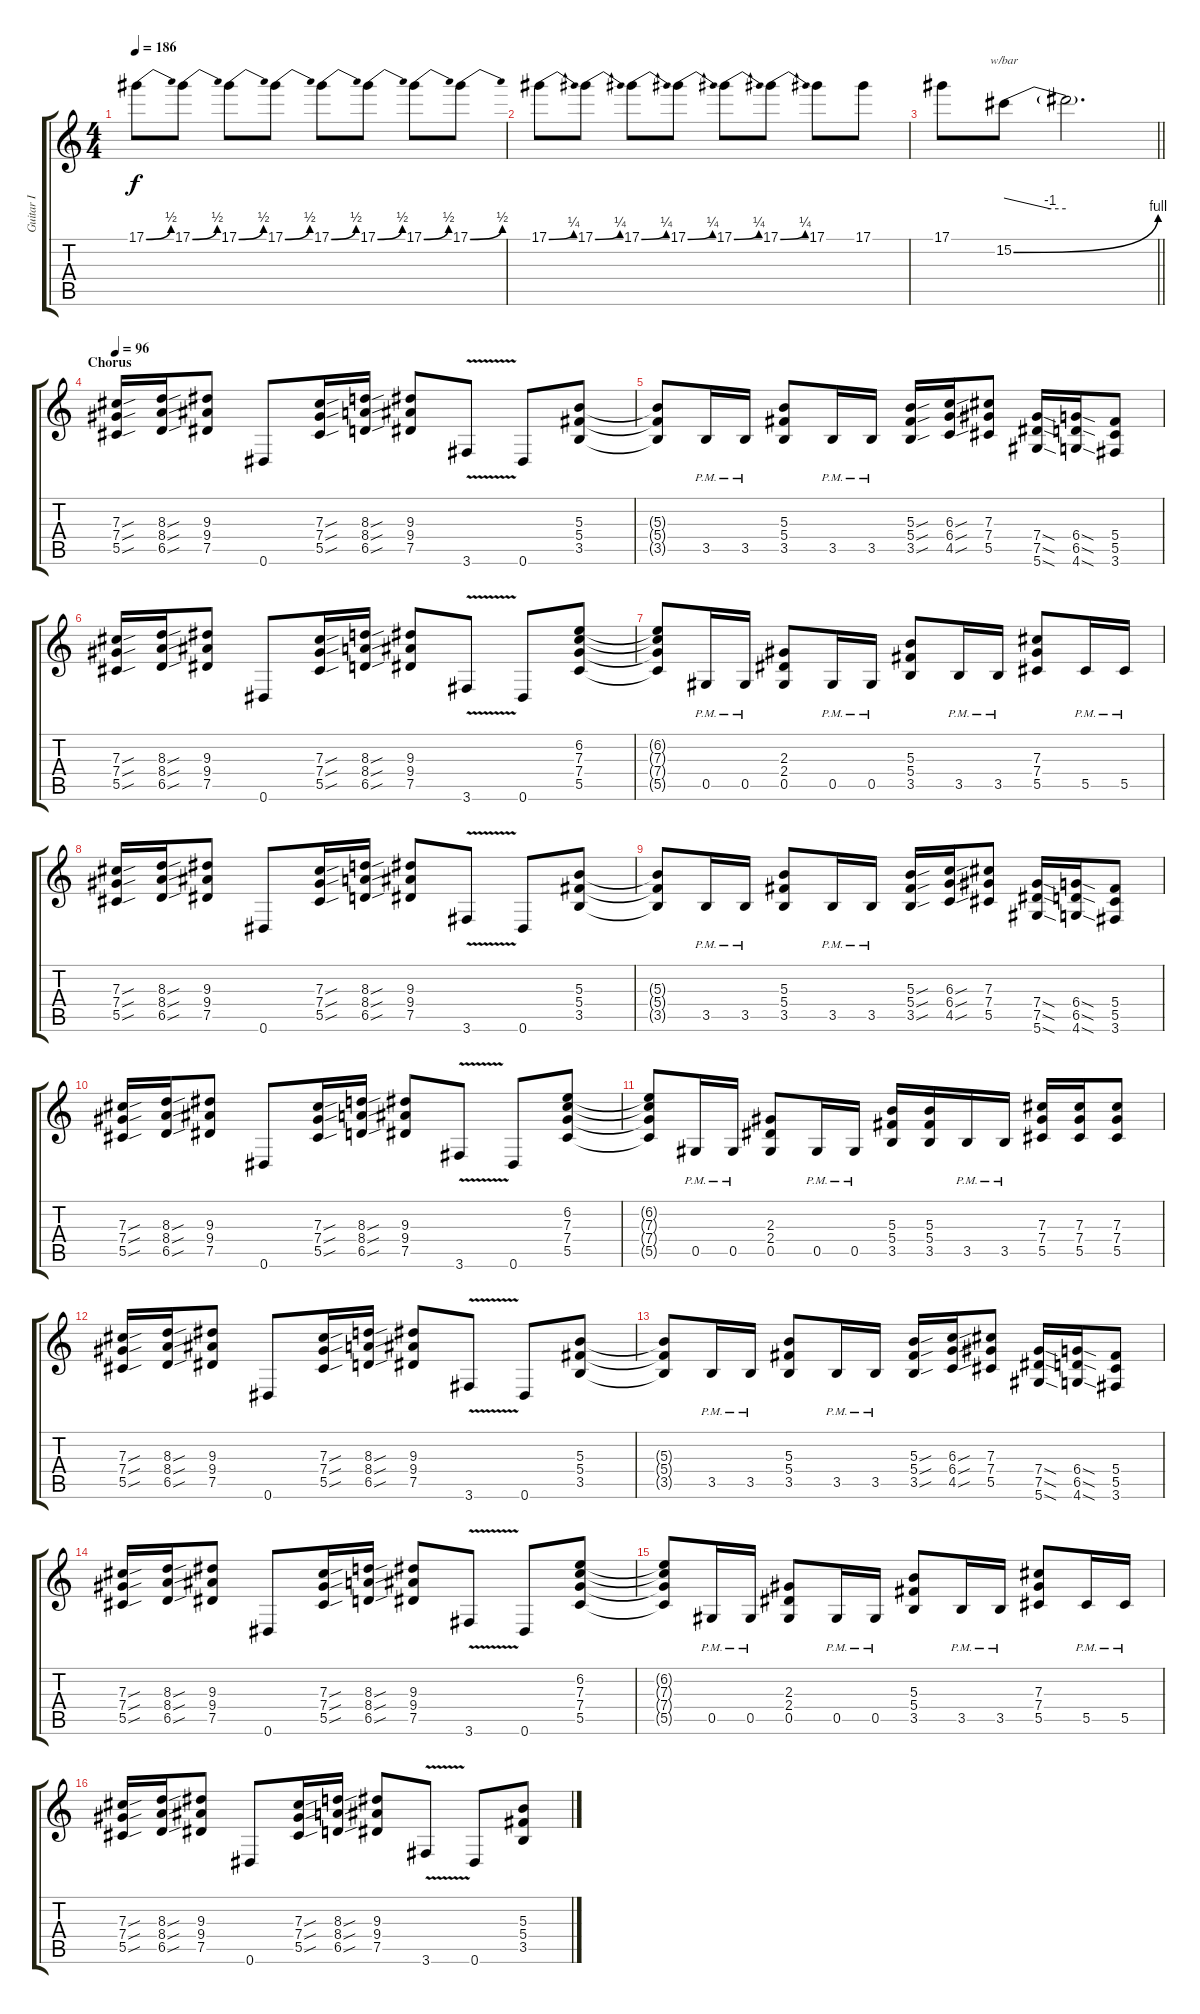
\track ("Guitar I" "Guitar I") {instrument distortionguitar}
\staff {score tabs}
\tuning (Eb4 Bb3 Gb3 Db3 Ab2 Eb2) {hide}
\ts (4 4)
\tempo 186
\clef g2
\ks c
17.1{be (bend 0 0 60 2)}.8{dy f} 17.1{be (bend 0 0 60 2)}.8 17.1{be (bend 0 0 60 2)}.8 17.1{be (bend 0 0 60 2)}.8 17.1{be (bend 0 0 60 2)}.8 17.1{be (bend 0 0 60 2)}.8 17.1{be (bend 0 0 60 2)}.8 17.1{be (bend 0 0 60 2)}.8 |
17.1{be (bend 0 0 60 1)}.8 17.1{be (bend 0 0 60 1)}.8 17.1{be (bend 0 0 60 1)}.8 17.1{be (bend 0 0 60 1)}.8 17.1{be (bend 0 0 60 1)}.8 17.1{be (bend 0 0 60 1)}.8 17.1.8 17.1.8 |
\barLineRight lightlight
17.1.8 15.2{be (bend 0 0 60 4)}.8{tbe (custom default 0 0 45 -4 60 -4)} 15.2{t}.2{d} |
\section ("" "Chorus")
\tempo 96
(7.3{sou} 7.4{sou} 5.5{sou}).16 (8.3{sou} 8.4{sou} 6.5{sou}).16 (9.3 9.4 7.5).8 0.6.8 (7.3{sou} 7.4{sou} 5.5{sou}).16 (8.3{sou} 8.4{sou} 6.5{sou}).16 (9.3 9.4 7.5).8 3.6{v}.8 0.6.8 (5.3 5.4 3.5).8 |
(5.3{t} 5.4{t} 3.5{t}).8 3.5{pm}.16 3.5{pm}.16 (5.3 5.4 3.5).8 3.5{pm}.16 3.5{pm}.16 (5.3{sou} 5.4{sou} 3.5{sou}).16 (6.3{sou} 6.4{sou} 4.5{sou}).16 (7.3 7.4 5.5).8 (7.4{sod} 7.5{sod} 5.6{sod}).16 (6.4{sod} 6.5{sod} 4.6{sod}).16 (5.4 5.5 3.6).8 |
(7.3{sou} 7.4{sou} 5.5{sou}).16 (8.3{sou} 8.4{sou} 6.5{sou}).16 (9.3 9.4 7.5).8 0.6.8 (7.3{sou} 7.4{sou} 5.5{sou}).16 (8.3{sou} 8.4{sou} 6.5{sou}).16 (9.3 9.4 7.5).8 3.6{v}.8 0.6.8 (6.2 7.3 7.4 5.5).8 |
(6.2{t} 7.3{t} 7.4{t} 5.5{t}).8 0.5{pm}.16 0.5{pm}.16 (2.3 2.4 0.5).8 0.5{pm}.16 0.5{pm}.16 (5.3 5.4 3.5).8 3.5{pm}.16 3.5{pm}.16 (7.3 7.4 5.5).8 5.5{pm}.16 5.5{pm}.16 |
(7.3{sou} 7.4{sou} 5.5{sou}).16 (8.3{sou} 8.4{sou} 6.5{sou}).16 (9.3 9.4 7.5).8 0.6.8 (7.3{sou} 7.4{sou} 5.5{sou}).16 (8.3{sou} 8.4{sou} 6.5{sou}).16 (9.3 9.4 7.5).8 3.6{v}.8 0.6.8 (5.3 5.4 3.5).8 |
(5.3{t} 5.4{t} 3.5{t}).8 3.5{pm}.16 3.5{pm}.16 (5.3 5.4 3.5).8 3.5{pm}.16 3.5{pm}.16 (5.3{sou} 5.4{sou} 3.5{sou}).16 (6.3{sou} 6.4{sou} 4.5{sou}).16 (7.3 7.4 5.5).8 (7.4{sod} 7.5{sod} 5.6{sod}).16 (6.4{sod} 6.5{sod} 4.6{sod}).16 (5.4 5.5 3.6).8 |
(7.3{sou} 7.4{sou} 5.5{sou}).16 (8.3{sou} 8.4{sou} 6.5{sou}).16 (9.3 9.4 7.5).8 0.6.8 (7.3{sou} 7.4{sou} 5.5{sou}).16 (8.3{sou} 8.4{sou} 6.5{sou}).16 (9.3 9.4 7.5).8 3.6{v}.8 0.6.8 (6.2 7.3 7.4 5.5).8 |
(6.2{t} 7.3{t} 7.4{t} 5.5{t}).8 0.5{pm}.16 0.5{pm}.16 (2.3 2.4 0.5).8 0.5{pm}.16 0.5{pm}.16 (5.3 5.4 3.5).16 (5.3 5.4 3.5).16 3.5{pm}.16 3.5{pm}.16 (7.3 7.4 5.5).16 (7.3 7.4 5.5).16 (7.3 7.4 5.5).8 |
(7.3{sou} 7.4{sou} 5.5{sou}).16 (8.3{sou} 8.4{sou} 6.5{sou}).16 (9.3 9.4 7.5).8 0.6.8 (7.3{sou} 7.4{sou} 5.5{sou}).16 (8.3{sou} 8.4{sou} 6.5{sou}).16 (9.3 9.4 7.5).8 3.6{v}.8 0.6.8 (5.3 5.4 3.5).8 |
(5.3{t} 5.4{t} 3.5{t}).8 3.5{pm}.16 3.5{pm}.16 (5.3 5.4 3.5).8 3.5{pm}.16 3.5{pm}.16 (5.3{sou} 5.4{sou} 3.5{sou}).16 (6.3{sou} 6.4{sou} 4.5{sou}).16 (7.3 7.4 5.5).8 (7.4{sod} 7.5{sod} 5.6{sod}).16 (6.4{sod} 6.5{sod} 4.6{sod}).16 (5.4 5.5 3.6).8 |
(7.3{sou} 7.4{sou} 5.5{sou}).16 (8.3{sou} 8.4{sou} 6.5{sou}).16 (9.3 9.4 7.5).8 0.6.8 (7.3{sou} 7.4{sou} 5.5{sou}).16 (8.3{sou} 8.4{sou} 6.5{sou}).16 (9.3 9.4 7.5).8 3.6{v}.8 0.6.8 (6.2 7.3 7.4 5.5).8 |
(6.2{t} 7.3{t} 7.4{t} 5.5{t}).8 0.5{pm}.16 0.5{pm}.16 (2.3 2.4 0.5).8 0.5{pm}.16 0.5{pm}.16 (5.3 5.4 3.5).8 3.5{pm}.16 3.5{pm}.16 (7.3 7.4 5.5).8 5.5{pm}.16 5.5{pm}.16 |
(7.3{sou} 7.4{sou} 5.5{sou}).16 (8.3{sou} 8.4{sou} 6.5{sou}).16 (9.3 9.4 7.5).8 0.6.8 (7.3{sou} 7.4{sou} 5.5{sou}).16 (8.3{sou} 8.4{sou} 6.5{sou}).16 (9.3 9.4 7.5).8 3.6{v}.8 0.6.8 (5.3 5.4 3.5).8
